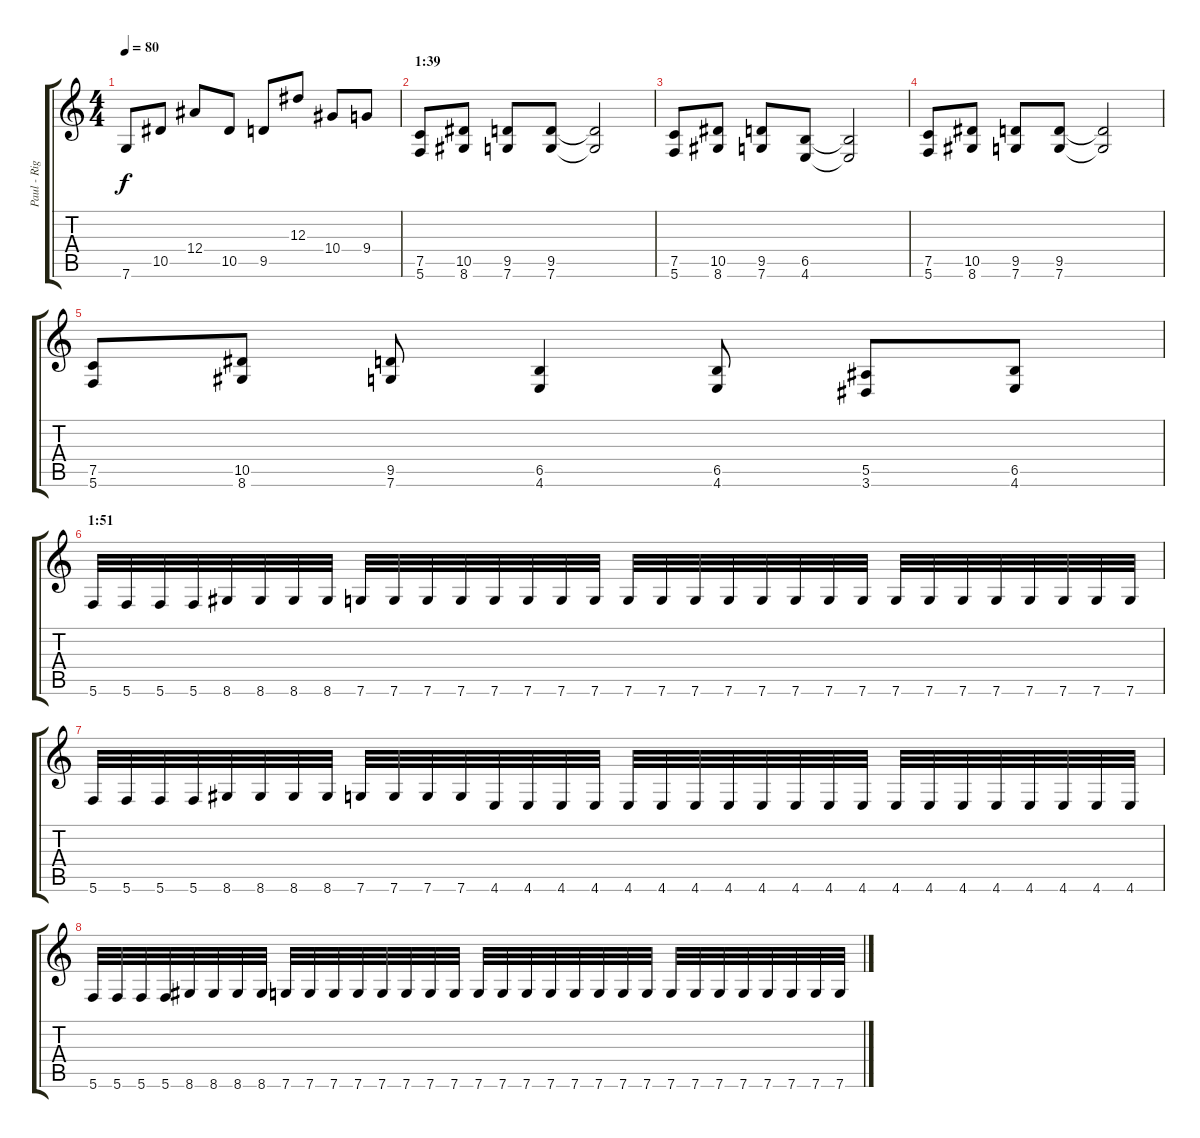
\track ("Paul - Right" "Paul - Rig") {instrument distortionguitar}
\staff {score tabs}
\tuning (C4 G3 Eb3 Bb2 F2 C2) {hide}
\ts (4 4)
\tempo 80
\clef g2
\ks c
7.6.8{dy f} 10.5.8 12.4.8 10.5.8 9.5.8 12.3.8 10.4.8 9.4.8 |
\section ("" "1:39")
(7.5 5.6).8 (10.5 8.6).8 (9.5 7.6).8 (9.5 7.6).8 (9.5{t} 7.6{t}).2 |
(7.5 5.6).8 (10.5 8.6).8 (9.5 7.6).8 (6.5 4.6).8 (6.5{t} 4.6{t}).2 |
(7.5 5.6).8 (10.5 8.6).8 (9.5 7.6).8 (9.5 7.6).8 (9.5{t} 7.6{t}).2 |
(7.5 5.6).8 (10.5 8.6).8 (9.5 7.6).8 (6.5 4.6).4 (6.5 4.6).8 (5.5 3.6).8 (6.5 4.6).8 |
\section ("" "1:51")
5.6.32 5.6.32 5.6.32 5.6.32 8.6.32 8.6.32 8.6.32 8.6.32 7.6.32 7.6.32 7.6.32 7.6.32 7.6.32 7.6.32 7.6.32 7.6.32 7.6.32 7.6.32 7.6.32 7.6.32 7.6.32 7.6.32 7.6.32 7.6.32 7.6.32 7.6.32 7.6.32 7.6.32 7.6.32 7.6.32 7.6.32 7.6.32 |
5.6.32 5.6.32 5.6.32 5.6.32 8.6.32 8.6.32 8.6.32 8.6.32 7.6.32 7.6.32 7.6.32 7.6.32 4.6.32 4.6.32 4.6.32 4.6.32 4.6.32 4.6.32 4.6.32 4.6.32 4.6.32 4.6.32 4.6.32 4.6.32 4.6.32 4.6.32 4.6.32 4.6.32 4.6.32 4.6.32 4.6.32 4.6.32 |
5.6.32 5.6.32 5.6.32 5.6.32 8.6.32 8.6.32 8.6.32 8.6.32 7.6.32 7.6.32 7.6.32 7.6.32 7.6.32 7.6.32 7.6.32 7.6.32 7.6.32 7.6.32 7.6.32 7.6.32 7.6.32 7.6.32 7.6.32 7.6.32 7.6.32 7.6.32 7.6.32 7.6.32 7.6.32 7.6.32 7.6.32 7.6.32
